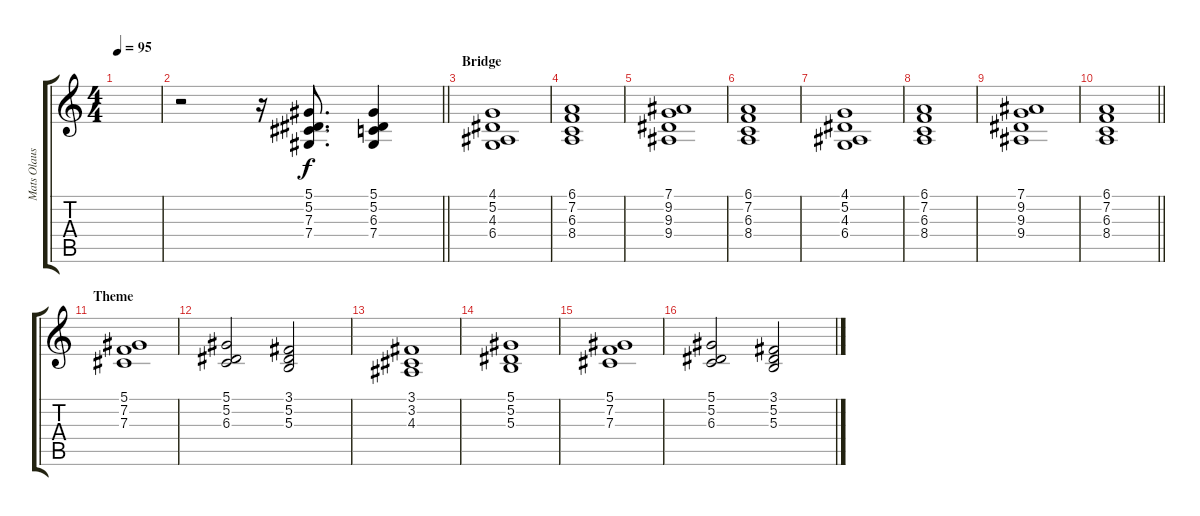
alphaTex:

\track ("Mats Olausson" "Mats Olaus") {instrument stringensemble1}
\staff {score tabs}
\tuning (Eb4 Bb3 Gb3 Db3 Ab2 Eb2) {hide}
\ts (4 4)
\tempo 95
\clef g2
\ks c
|
\barLineRight lightlight
r.2 r.16 (5.1 5.2 7.3 7.4).8{d} (5.1 5.2 6.3 7.4).4 |
\section ("" "Bridge")
(4.1 5.2 4.3 6.4).1 |
(6.1 7.2 6.3 8.4).1 |
(7.1 9.2 9.3 9.4).1 |
(6.1 7.2 6.3 8.4).1 |
(4.1 5.2 4.3 6.4).1 |
(6.1 7.2 6.3 8.4).1 |
(7.1 9.2 9.3 9.4).1 |
\barLineRight lightlight
(6.1 7.2 6.3 8.4).1 |
\section ("" "Theme")
(5.1 7.2 7.3).1 |
(5.1 5.2 6.3).2 (3.1 5.2 5.3).2 |
(3.1 3.2 4.3).1 |
(5.1 5.2 5.3).1 |
(5.1 7.2 7.3).1 |
(5.1 5.2 6.3).2 (3.1 5.2 5.3).2
